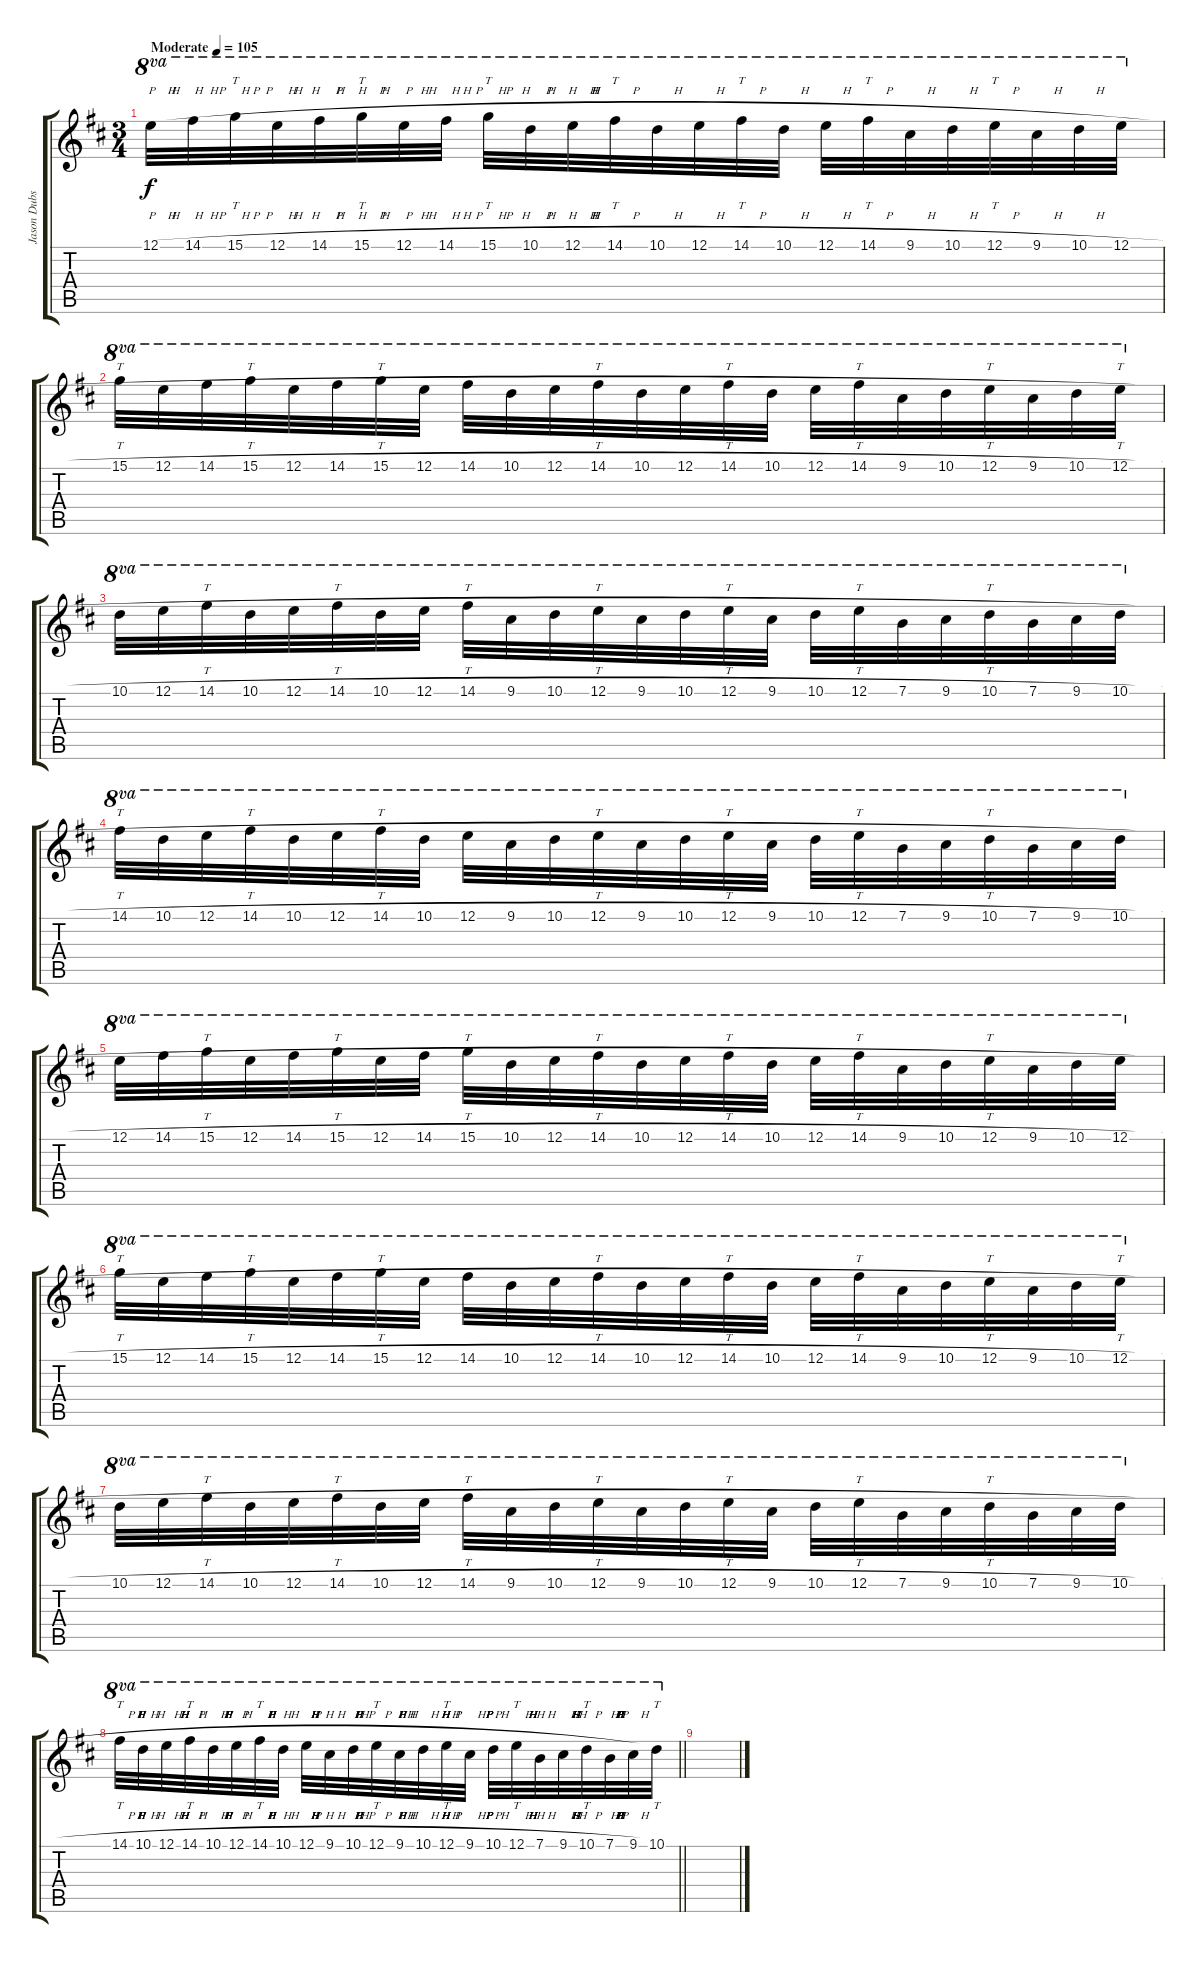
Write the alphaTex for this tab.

\track ("Jason Dubs" "Jason Dubs") {instrument overdrivenguitar}
\staff {score tabs}
\tuning (E4 B3 G3 D3 A2 E2) {hide}
\ts (3 4)
\section ("" "")
\tempo (105 "Moderate")
\clef g2
\ks bminor
12.1{h}.32{ot 8va dy f volume 0 instrument overdrivenguitar} 14.1{h}.32{ot 8va volume 7} 15.1{h}.32{tt ot 8va} 12.1{h}.32{ot 8va} 14.1{h}.32{ot 8va} 15.1{h}.32{tt ot 8va} 12.1{h}.32{ot 8va} 14.1{h}.32{ot 8va} 15.1{h}.32{tt ot 8va} 10.1{h}.32{ot 8va} 12.1{h}.32{ot 8va} 14.1{h}.32{tt ot 8va} 10.1{h}.32{ot 8va} 12.1{h}.32{ot 8va} 14.1{h}.32{tt ot 8va} 10.1{h}.32{ot 8va} 12.1{h}.32{ot 8va} 14.1{h}.32{tt ot 8va} 9.1{h}.32{ot 8va} 10.1{h}.32{ot 8va} 12.1{h}.32{tt ot 8va} 9.1{h}.32{ot 8va} 10.1{h}.32{ot 8va} 12.1{h}.32{ot 8va} |
15.1{h}.32{tt ot 8va} 12.1{h}.32{ot 8va} 14.1{h}.32{ot 8va} 15.1{h}.32{tt ot 8va} 12.1{h}.32{ot 8va} 14.1{h}.32{ot 8va} 15.1{h}.32{tt ot 8va} 12.1{h}.32{ot 8va} 14.1{h}.32{ot 8va} 10.1{h}.32{ot 8va} 12.1{h}.32{ot 8va} 14.1{h}.32{tt ot 8va} 10.1{h}.32{ot 8va} 12.1{h}.32{ot 8va} 14.1{h}.32{tt ot 8va} 10.1{h}.32{ot 8va} 12.1{h}.32{ot 8va} 14.1{h}.32{tt ot 8va} 9.1{h}.32{ot 8va} 10.1{h}.32{ot 8va} 12.1{h}.32{tt ot 8va} 9.1{h}.32{ot 8va} 10.1{h}.32{ot 8va} 12.1{h}.32{tt ot 8va} |
10.1{h}.32{ot 8va} 12.1{h}.32{ot 8va} 14.1{h}.32{tt ot 8va} 10.1{h}.32{ot 8va} 12.1{h}.32{ot 8va} 14.1{h}.32{tt ot 8va} 10.1{h}.32{ot 8va} 12.1{h}.32{ot 8va} 14.1{h}.32{tt ot 8va} 9.1{h}.32{ot 8va} 10.1{h}.32{ot 8va} 12.1{h}.32{tt ot 8va} 9.1{h}.32{ot 8va} 10.1{h}.32{ot 8va} 12.1{h}.32{tt ot 8va} 9.1{h}.32{ot 8va} 10.1{h}.32{ot 8va} 12.1{h}.32{tt ot 8va} 7.1{h}.32{ot 8va} 9.1{h}.32{ot 8va} 10.1{h}.32{tt ot 8va} 7.1{h}.32{ot 8va} 9.1{h}.32{ot 8va} 10.1{h}.32{ot 8va} |
14.1{h}.32{tt ot 8va} 10.1{h}.32{ot 8va} 12.1{h}.32{ot 8va} 14.1{h}.32{tt ot 8va} 10.1{h}.32{ot 8va} 12.1{h}.32{ot 8va} 14.1{h}.32{tt ot 8va} 10.1{h}.32{ot 8va} 12.1{h}.32{ot 8va} 9.1{h}.32{ot 8va} 10.1{h}.32{ot 8va} 12.1{h}.32{tt ot 8va} 9.1{h}.32{ot 8va} 10.1{h}.32{ot 8va} 12.1{h}.32{tt ot 8va} 9.1{h}.32{ot 8va} 10.1{h}.32{ot 8va} 12.1{h}.32{tt ot 8va} 7.1{h}.32{ot 8va} 9.1{h}.32{ot 8va} 10.1{h}.32{tt ot 8va} 7.1{h}.32{ot 8va} 9.1{h}.32{ot 8va} 10.1{h}.32{ot 8va} |
12.1{h}.32{ot 8va} 14.1{h}.32{ot 8va} 15.1{h}.32{tt ot 8va} 12.1{h}.32{ot 8va} 14.1{h}.32{ot 8va} 15.1{h}.32{tt ot 8va} 12.1{h}.32{ot 8va} 14.1{h}.32{ot 8va} 15.1{h}.32{tt ot 8va} 10.1{h}.32{ot 8va} 12.1{h}.32{ot 8va} 14.1{h}.32{tt ot 8va} 10.1{h}.32{ot 8va} 12.1{h}.32{ot 8va} 14.1{h}.32{tt ot 8va} 10.1{h}.32{ot 8va} 12.1{h}.32{ot 8va} 14.1{h}.32{tt ot 8va} 9.1{h}.32{ot 8va} 10.1{h}.32{ot 8va} 12.1{h}.32{tt ot 8va} 9.1{h}.32{ot 8va} 10.1{h}.32{ot 8va} 12.1{h}.32{ot 8va} |
15.1{h}.32{tt ot 8va} 12.1{h}.32{ot 8va} 14.1{h}.32{ot 8va} 15.1{h}.32{tt ot 8va} 12.1{h}.32{ot 8va} 14.1{h}.32{ot 8va} 15.1{h}.32{tt ot 8va} 12.1{h}.32{ot 8va} 14.1{h}.32{ot 8va} 10.1{h}.32{ot 8va} 12.1{h}.32{ot 8va} 14.1{h}.32{tt ot 8va} 10.1{h}.32{ot 8va} 12.1{h}.32{ot 8va} 14.1{h}.32{tt ot 8va} 10.1{h}.32{ot 8va} 12.1{h}.32{ot 8va} 14.1{h}.32{tt ot 8va} 9.1{h}.32{ot 8va} 10.1{h}.32{ot 8va} 12.1{h}.32{tt ot 8va} 9.1{h}.32{ot 8va} 10.1{h}.32{ot 8va} 12.1{h}.32{tt ot 8va} |
10.1{h}.32{ot 8va} 12.1{h}.32{ot 8va} 14.1{h}.32{tt ot 8va} 10.1{h}.32{ot 8va} 12.1{h}.32{ot 8va} 14.1{h}.32{tt ot 8va} 10.1{h}.32{ot 8va} 12.1{h}.32{ot 8va} 14.1{h}.32{tt ot 8va} 9.1{h}.32{ot 8va} 10.1{h}.32{ot 8va} 12.1{h}.32{tt ot 8va} 9.1{h}.32{ot 8va} 10.1{h}.32{ot 8va} 12.1{h}.32{tt ot 8va} 9.1{h}.32{ot 8va} 10.1{h}.32{ot 8va} 12.1{h}.32{tt ot 8va} 7.1{h}.32{ot 8va} 9.1{h}.32{ot 8va} 10.1{h}.32{tt ot 8va} 7.1{h}.32{ot 8va} 9.1{h}.32{ot 8va} 10.1{h}.32{ot 8va} |
\barLineRight lightlight
14.1{h}.32{tt ot 8va} 10.1{h}.32{ot 8va} 12.1{h}.32{ot 8va} 14.1{h}.32{tt ot 8va} 10.1{h}.32{ot 8va} 12.1{h}.32{ot 8va} 14.1{h}.32{tt ot 8va} 10.1{h}.32{ot 8va} 12.1{h}.32{ot 8va} 9.1{h}.32{ot 8va} 10.1{h}.32{ot 8va} 12.1{h}.32{tt ot 8va} 9.1{h}.32{ot 8va} 10.1{h}.32{ot 8va} 12.1{h}.32{tt ot 8va} 9.1{h}.32{ot 8va} 10.1{h}.32{ot 8va} 12.1{h}.32{tt ot 8va} 7.1{h}.32{ot 8va} 9.1{h}.32{ot 8va} 10.1{h}.32{tt ot 8va} 7.1{h}.32{ot 8va} 9.1{h}.32{ot 8va} 10.1.32{tt ot 8va} |
\section ("" "")
